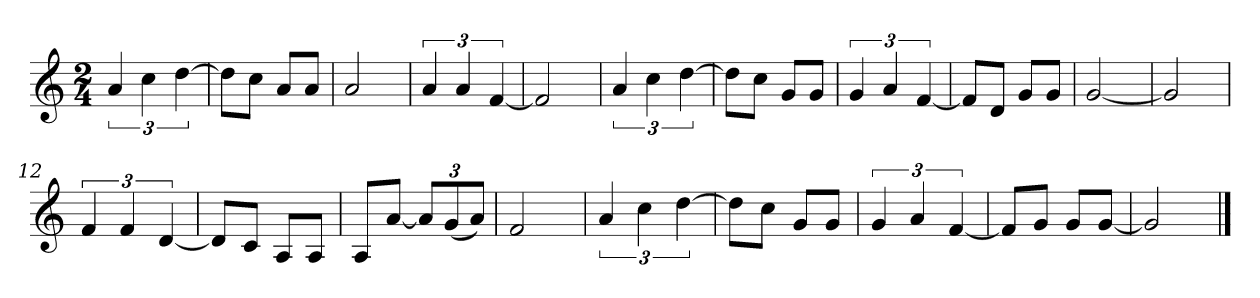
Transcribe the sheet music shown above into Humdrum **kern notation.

**kern
*part1
*staff1
*clefG2
*k[]
*M2/4
=1
6a
6cc
[6dd
=2
8dd\L]
8cc\J
8a/L
8a/J
=3
2a
=4
6a
6a
[6f
=5
2f]
=6
6a
6cc
[6dd
=7
8dd\L]
8cc\J
8g/L
8g/J
=8
6g
6a
[6f
=9
8f/L]
8d/J
8g/L
8g/J
=10
[2g
=11
2g]
=12
6f
6f
[6d
=13
8d/L]
8c/J
8A/L
8A/J
=14
8A/L
[8a/J
12a/L]
(12g/
12a/J)
=15
2f
=16
6a
6cc
[6dd
=17
8dd\L]
8cc\J
8g/L
8g/J
=18
6g
6a
[6f
=19
8f/L]
8g/J
8g/L
[8g/J
=20
2g]
==
*-
